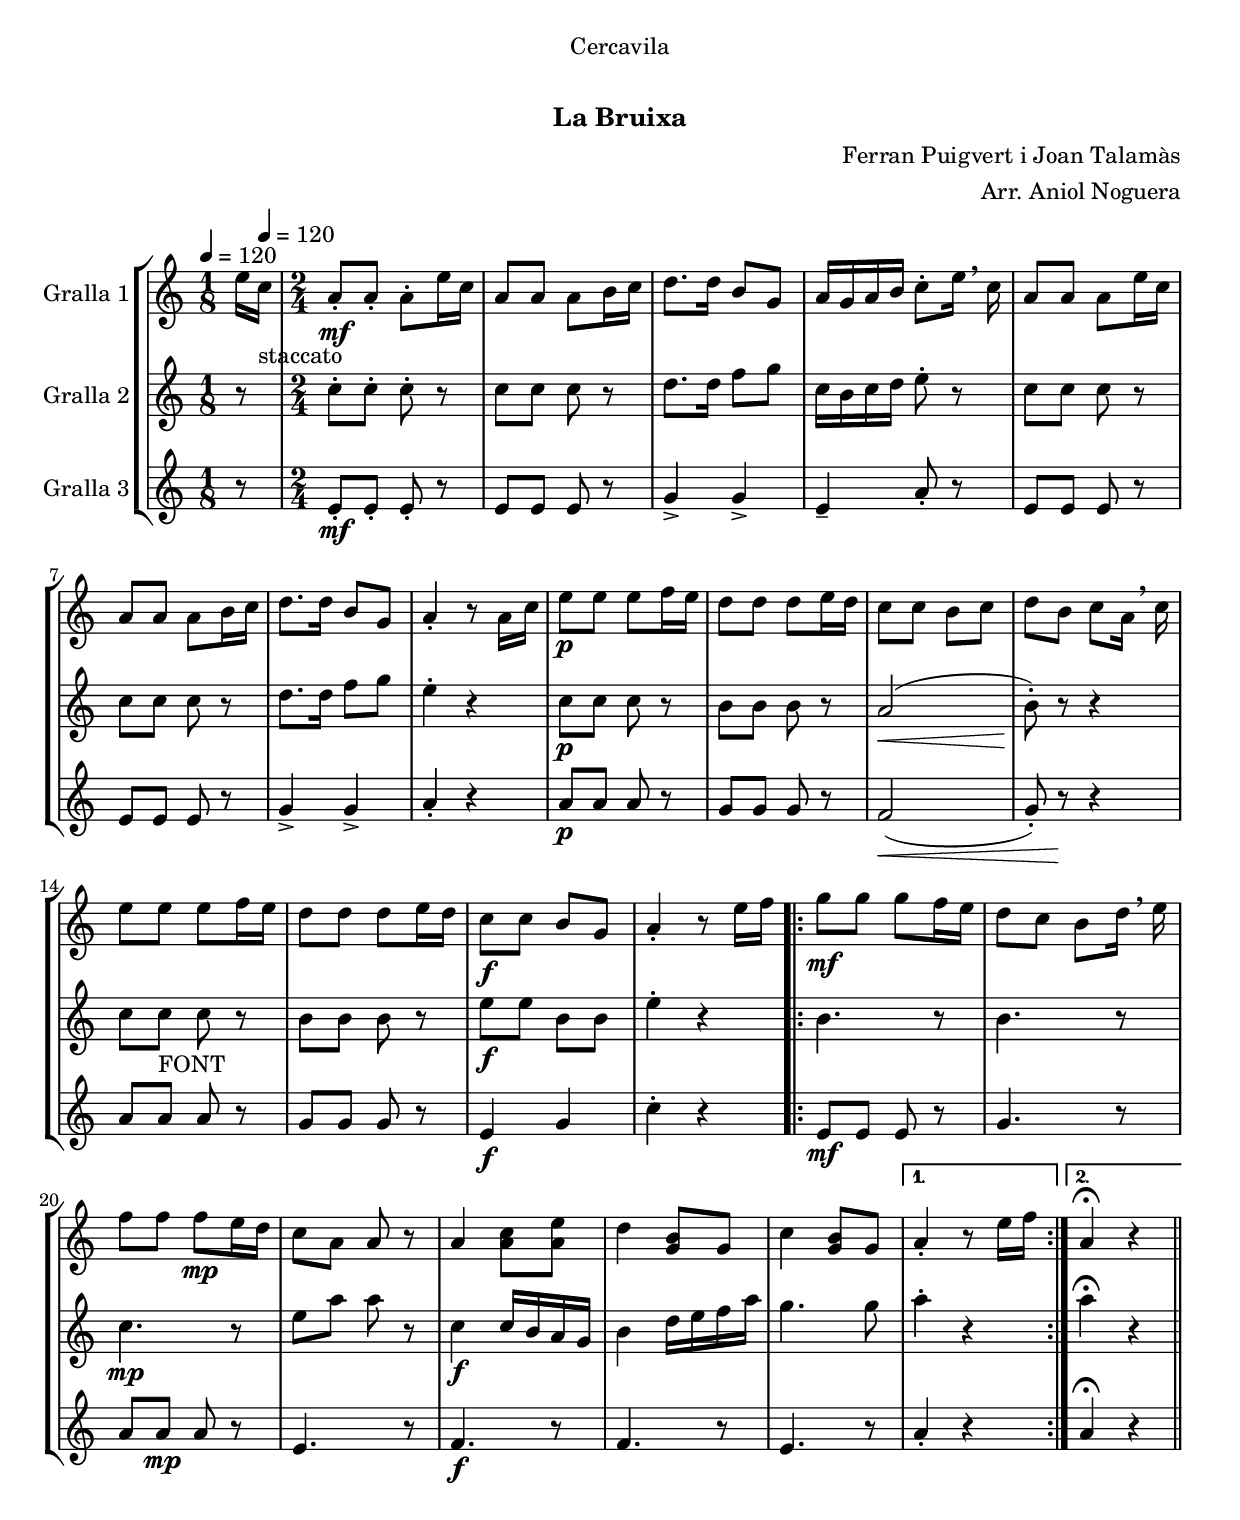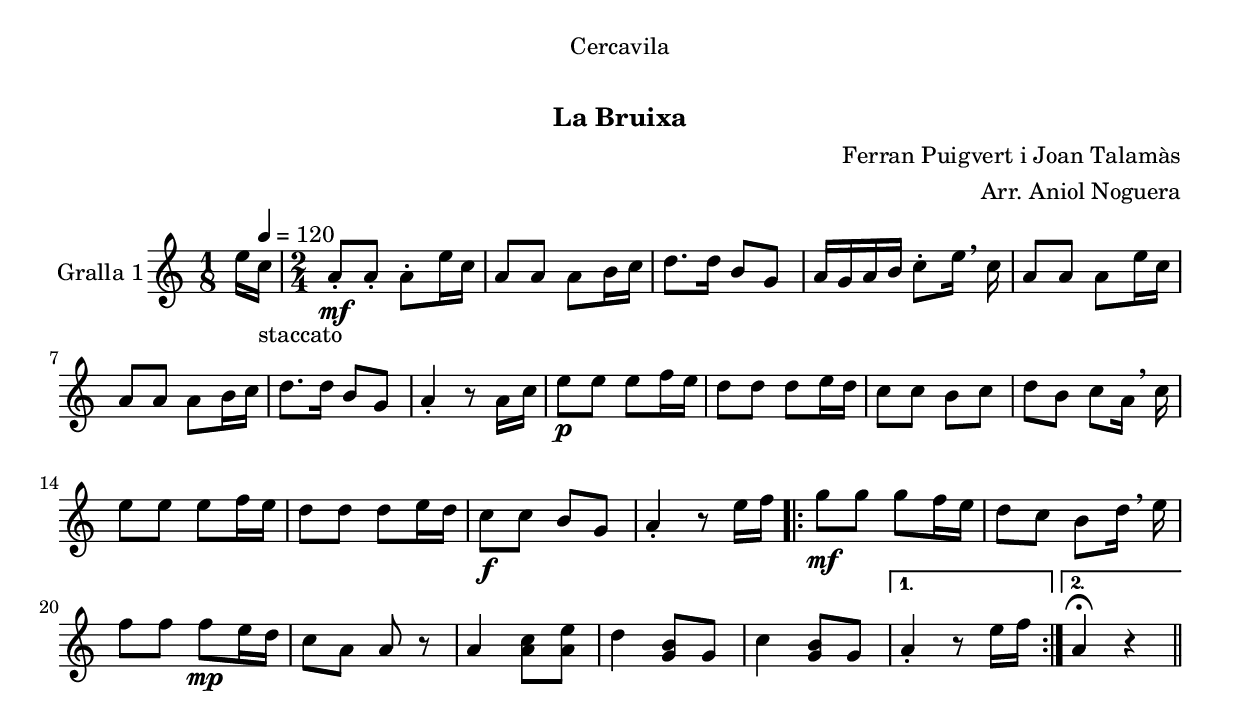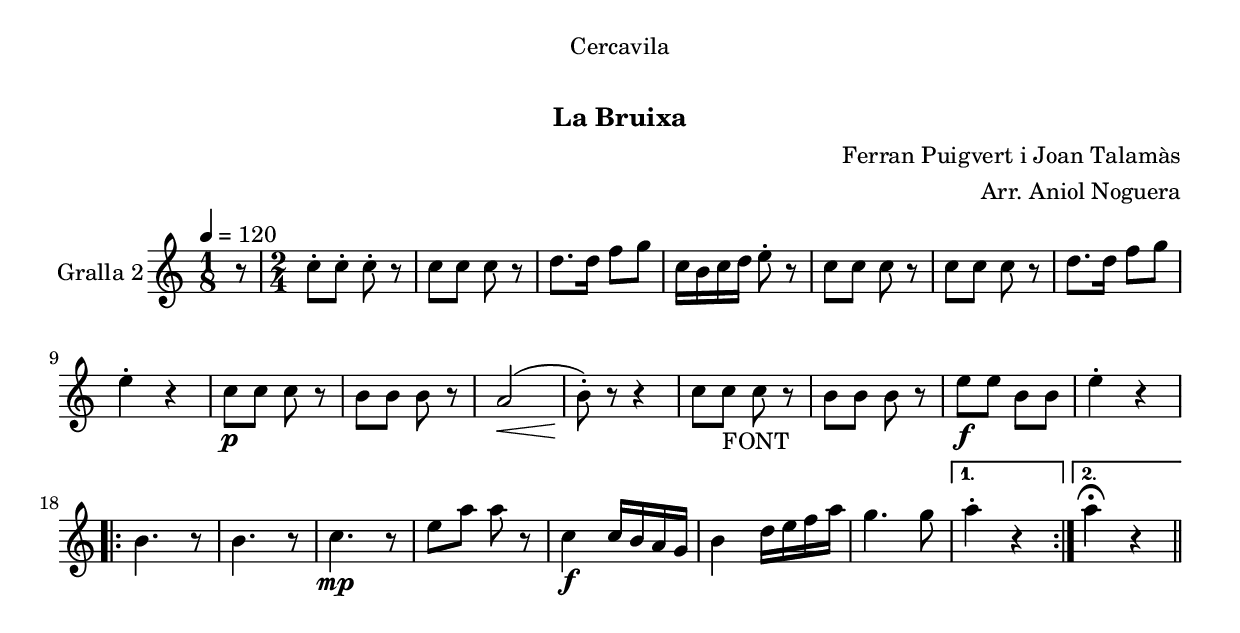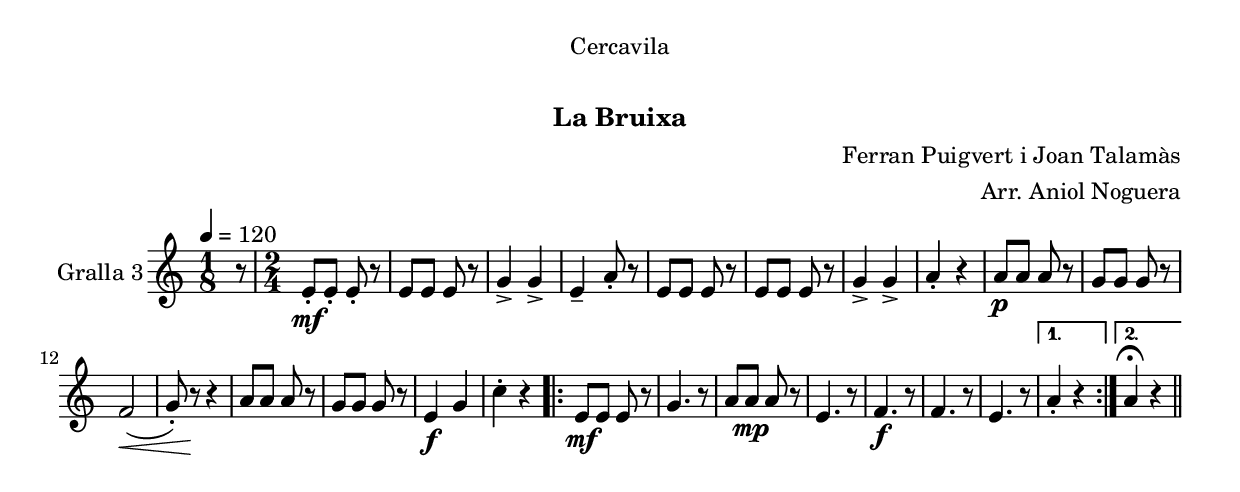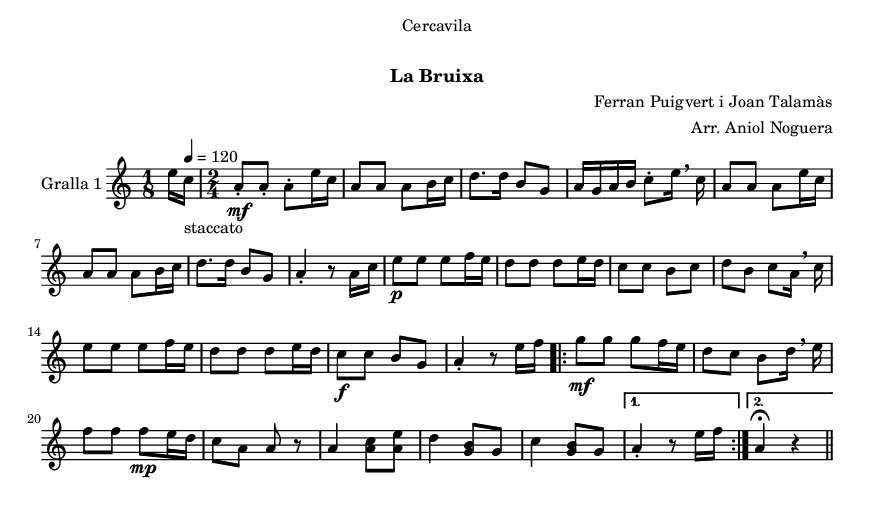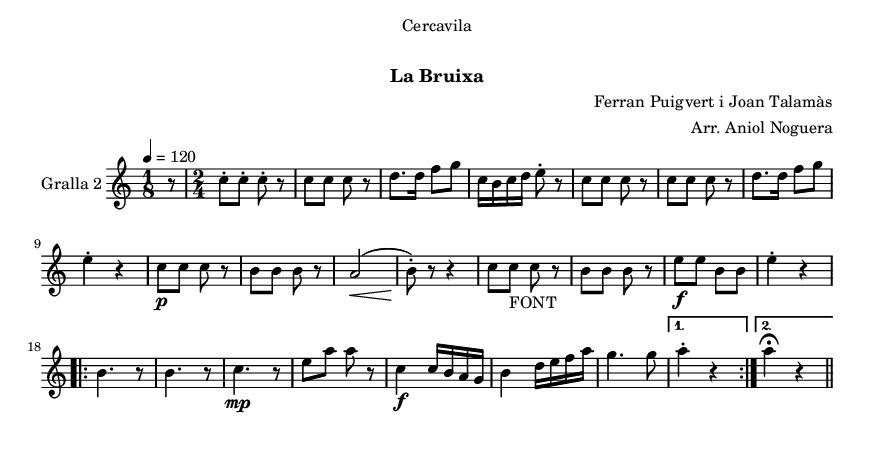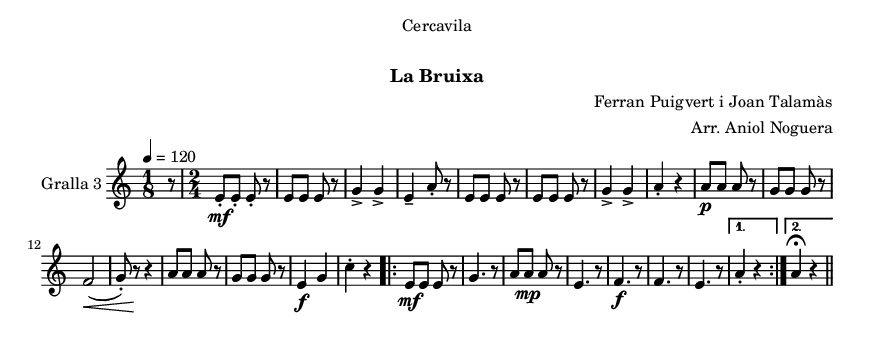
\version "2.16.0"

\header {
  dedication="Cercavila"
  title="   "
  subtitle="La Bruixa"
  subsubtitle=""
  poet=""
  meter=""
  piece=""
  composer="Ferran Puigvert i Joan Talamàs"
  arranger="Arr. Aniol Noguera"
  opus=""
  instrument=""
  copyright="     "
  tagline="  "
}

liniaroAa =
\relative e''
{
  \clef treble
  \key c \major
  \time 1/8
  e16 \tempo 4 = 120 c _"staccato"  |
  \time 2/4   a8 -. \mf a-. a-. e'16 c  |
  a8 a a b16 c  |
  d8. d16 b8 g  |
  %05
  a16 g a b c8-. e16 \breathe c  |
  a8 a a e'16 c  |
  a8 a a b16 c  |
  d8. d16 b8 g  |
  a4-. r8 a16 c  |
  %10
  e8 \p e e f16 e  |
  d8 d d e16 d  |
  c8 c b c  |
  d8 b c a16 \breathe c  |
  e8 e  e f16 e  |
  %15
  d8 d d e16 d  |
  c8 \f c b g  |
  a4-. r8 e'16 f  |
  \repeat volta 2 { g8 \mf g g f16 e  |
  d8 c b d16 \breathe e  |
  %20
  f8 f f \mp e16 d  |
  c8 a a r  |
  a4 <a c>8 <a e'>  |
  d4 <g, b>8 g  |
  c4 <g b>8 g }
  %25
  \alternative { { a4-. r8 e'16 f }
  { a,4\fermata r4 } } \bar "||" % kompletite
}

liniaroAb =
\relative c''
{
  \tempo 4 = 120
  \clef treble
  \key c \major
  \time 1/8
  r8  |
  \time 2/4   c8-. c-. c-. r  |
  c8 c c r  |
  d8. d16 f8 g  |
  %05
  c,16 b c d e8-. r  |
  c8 c c r  |
  c8 c c r  |
  d8. d16 f8 g  |
  e4-. r  |
  %10
  c8 \p c c r  |
  b8 b b r  |
  a2 \< (  |
  b8-. ) \! r r4  |
  c8 c _"FONT" c r  |
  %15
  b8 b b r  |
  e8 \f e b b  |
  e4-. r  |
  \repeat volta 2 { b4. r8  |
  b4. r8  |
  %20
  c4. \mp r8  |
  e8 a a r  |
  c,4 \f \f c16 b a g  |
  b4 d16 e f a  |
  g4. g8 }
  %25
  \alternative { { a4-. r }
  { a4\fermata r4 } } \bar "||" % kompletite
}

liniaroAc =
\relative e'
{
  \tempo 4 = 120
  \clef treble
  \key c \major
  \time 1/8
  r8  |
  \time 2/4   e8-. \mf \mf e-. e-. r  |
  e8 e e r  |
  g4-> g->  |
  %05
  e4-- a8-. r  |
  e8 e e r  |
  e8 e e r  |
  g4-> g->  |
  a4-. r  |
  %10
  a8 \p a a r  |
  g8 g g r  |
  f2 \< (  |
  g8-. ) r \! r4  |
  a8 a  a r  |
  %15
  g8 g g r  |
  e4 \f g  |
  c4-. r  |
  \repeat volta 2 { e,8 \mf \mf e e r  |
  g4. r8  |
  %20
  a8 a \mp a r  |
  e4. r8  |
  f4. \f r8  |
  f4. r8  |
  e4. r8 }
  %25
  \alternative { { a4-. r }
  { a4\fermata r4 } } \bar "||" % kompletite
}

\book {

\paper {
  print-page-number = false
}

\bookpart {
  \score {
    \new StaffGroup {
      \override Score.RehearsalMark #'self-alignment-X = #LEFT
      <<
        \new Staff \with {instrumentName = #"Gralla 1" } \liniaroAa
        \new Staff \with {instrumentName = #"Gralla 2" } \liniaroAb
        \new Staff \with {instrumentName = #"Gralla 3" } \liniaroAc
      >>
    }
    \layout {}
  }\score { \unfoldRepeats
    \new StaffGroup {
      \override Score.RehearsalMark #'self-alignment-X = #LEFT
      <<
        \new Staff \with {instrumentName = #"Gralla 1" } \liniaroAa
        \new Staff \with {instrumentName = #"Gralla 2" } \liniaroAb
        \new Staff \with {instrumentName = #"Gralla 3" } \liniaroAc
      >>
    }
    \midi {}
  }
}

\bookpart {
  \header {}
  \score {
    \new StaffGroup {
      \override Score.RehearsalMark #'self-alignment-X = #LEFT
      <<
        \new Staff \with {instrumentName = #"Gralla 1" } \liniaroAa
      >>
    }
    \layout {}
  }\score { \unfoldRepeats
    \new StaffGroup {
      \override Score.RehearsalMark #'self-alignment-X = #LEFT
      <<
        \new Staff \with {instrumentName = #"Gralla 1" } \liniaroAa
      >>
    }
    \midi {}
  }
}

\bookpart {
  \header {}
  \score {
    \new StaffGroup {
      \override Score.RehearsalMark #'self-alignment-X = #LEFT
      <<
        \new Staff \with {instrumentName = #"Gralla 2" } \liniaroAb
      >>
    }
    \layout {}
  }\score { \unfoldRepeats
    \new StaffGroup {
      \override Score.RehearsalMark #'self-alignment-X = #LEFT
      <<
        \new Staff \with {instrumentName = #"Gralla 2" } \liniaroAb
      >>
    }
    \midi {}
  }
}

\bookpart {
  \header {}
  \score {
    \new StaffGroup {
      \override Score.RehearsalMark #'self-alignment-X = #LEFT
      <<
        \new Staff \with {instrumentName = #"Gralla 3" } \liniaroAc
      >>
    }
    \layout {}
  }\score { \unfoldRepeats
    \new StaffGroup {
      \override Score.RehearsalMark #'self-alignment-X = #LEFT
      <<
        \new Staff \with {instrumentName = #"Gralla 3" } \liniaroAc
      >>
    }
    \midi {}
  }
}

}

\book {

\paper {
  print-page-number = false
  #(set-paper-size "a6landscape")
  #(layout-set-staff-size 14)
}

\bookpart {
  \header {}
  \score {
    \new StaffGroup {
      \override Score.RehearsalMark #'self-alignment-X = #LEFT
      <<
        \new Staff \with {instrumentName = #"Gralla 1" } \liniaroAa
      >>
    }
    \layout {}
  }
}

\bookpart {
  \header {}
  \score {
    \new StaffGroup {
      \override Score.RehearsalMark #'self-alignment-X = #LEFT
      <<
        \new Staff \with {instrumentName = #"Gralla 2" } \liniaroAb
      >>
    }
    \layout {}
  }
}

\bookpart {
  \header {}
  \score {
    \new StaffGroup {
      \override Score.RehearsalMark #'self-alignment-X = #LEFT
      <<
        \new Staff \with {instrumentName = #"Gralla 3" } \liniaroAc
      >>
    }
    \layout {}
  }
}

}

